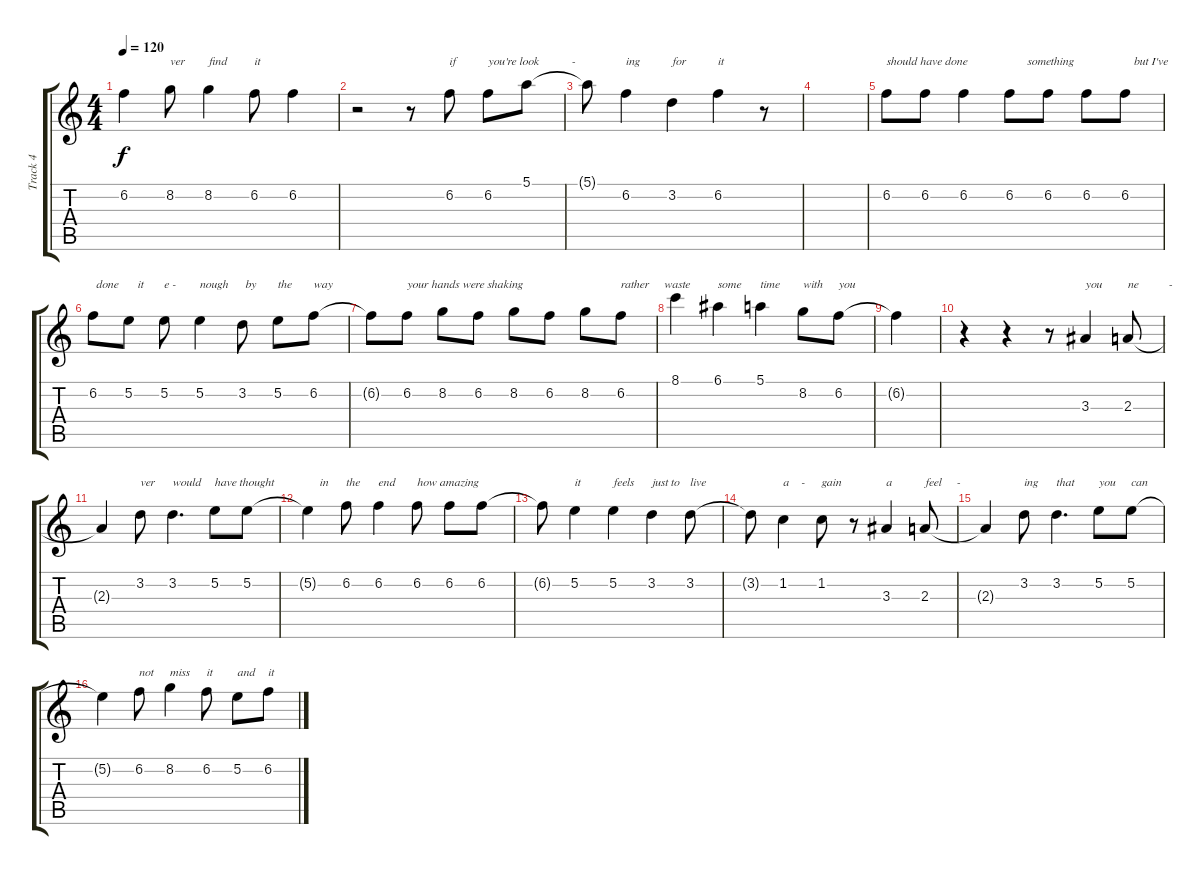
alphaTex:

\track ("Track 4" "Track 4") {instrument overdrivenguitar}
\staff {score tabs}
\tuning (E4 B3 G3 D3 A2 E2) {hide}
\ts (4 4)
\tempo 120
\clef g2
\ks c
6.2{t}.4{dy f} 8.2.8{txt "ver"} 8.2.4{txt "find"} 6.2.8{txt "it"} 6.2.4 |
r.2 r.8 6.2.8{txt "if"} 6.2.8{txt "you're look"} 5.1.8{txt "               -"} |
5.1{t}.8 6.2.4{txt "ing"} 3.2.4{txt "for"} 6.2.4{txt "it"} r.8 |
|
6.2.8{txt "should have done"} 6.2.8 6.2.4 6.2.8{txt "      something"} 6.2.8 6.2.8 6.2.8{txt "   but I've"} |
6.2.8{txt " done"} 5.2.8{txt "   it"} 5.2.8{txt "e -"} 5.2.4{txt "nough"} 3.2.8{txt " by"} 5.2.8{txt "the"} 6.2.8{txt "way"} |
6.2{t}.8 6.2.8{txt "your hands were shaking"} 8.2.8 6.2.8 8.2.8 6.2.8 8.2.8 6.2.8{txt "rather     waste"} |
8.1.4 6.1.4{txt "some"} 5.1.4{txt "time"} 8.2.8{txt "with"} 6.2.8{txt "you"} |
6.2{t}.4 |
r.4 r.4 r.8 3.3.4{txt "you"} 2.3.8{txt "ne          -"} |
2.3{t}.4 3.2.8{txt "ver"} 3.2.4{d txt "would"} 5.2.8{txt "have thought"} 5.2.8 |
5.2{t}.4{txt "    in"} 6.2.8{txt "the"} 6.2.4{txt "end"} 6.2.8{txt "how amazing"} 6.2.8 6.2.8 |
6.2{t}.8 5.2.4{txt "it"} 5.2.4{txt "feels"} 3.2.4{txt "just to"} 3.2.8{txt "live"} |
3.2{t}.8 1.2.4{txt "a    -"} 1.2.8{txt "gain"} r.8 3.3.4{txt "a"} 2.3.8{txt "feel     -"} |
2.3{t}.4 3.2.8{txt "ing"} 3.2.4{d txt "that"} 5.2.8{txt "you"} 5.2.8{txt "can"} |
5.2{t}.4 6.2.8{txt "not"} 8.2.4{txt "miss"} 6.2.8{txt "it"} 5.2.8{txt "and"} 6.2.8{txt "it"}
